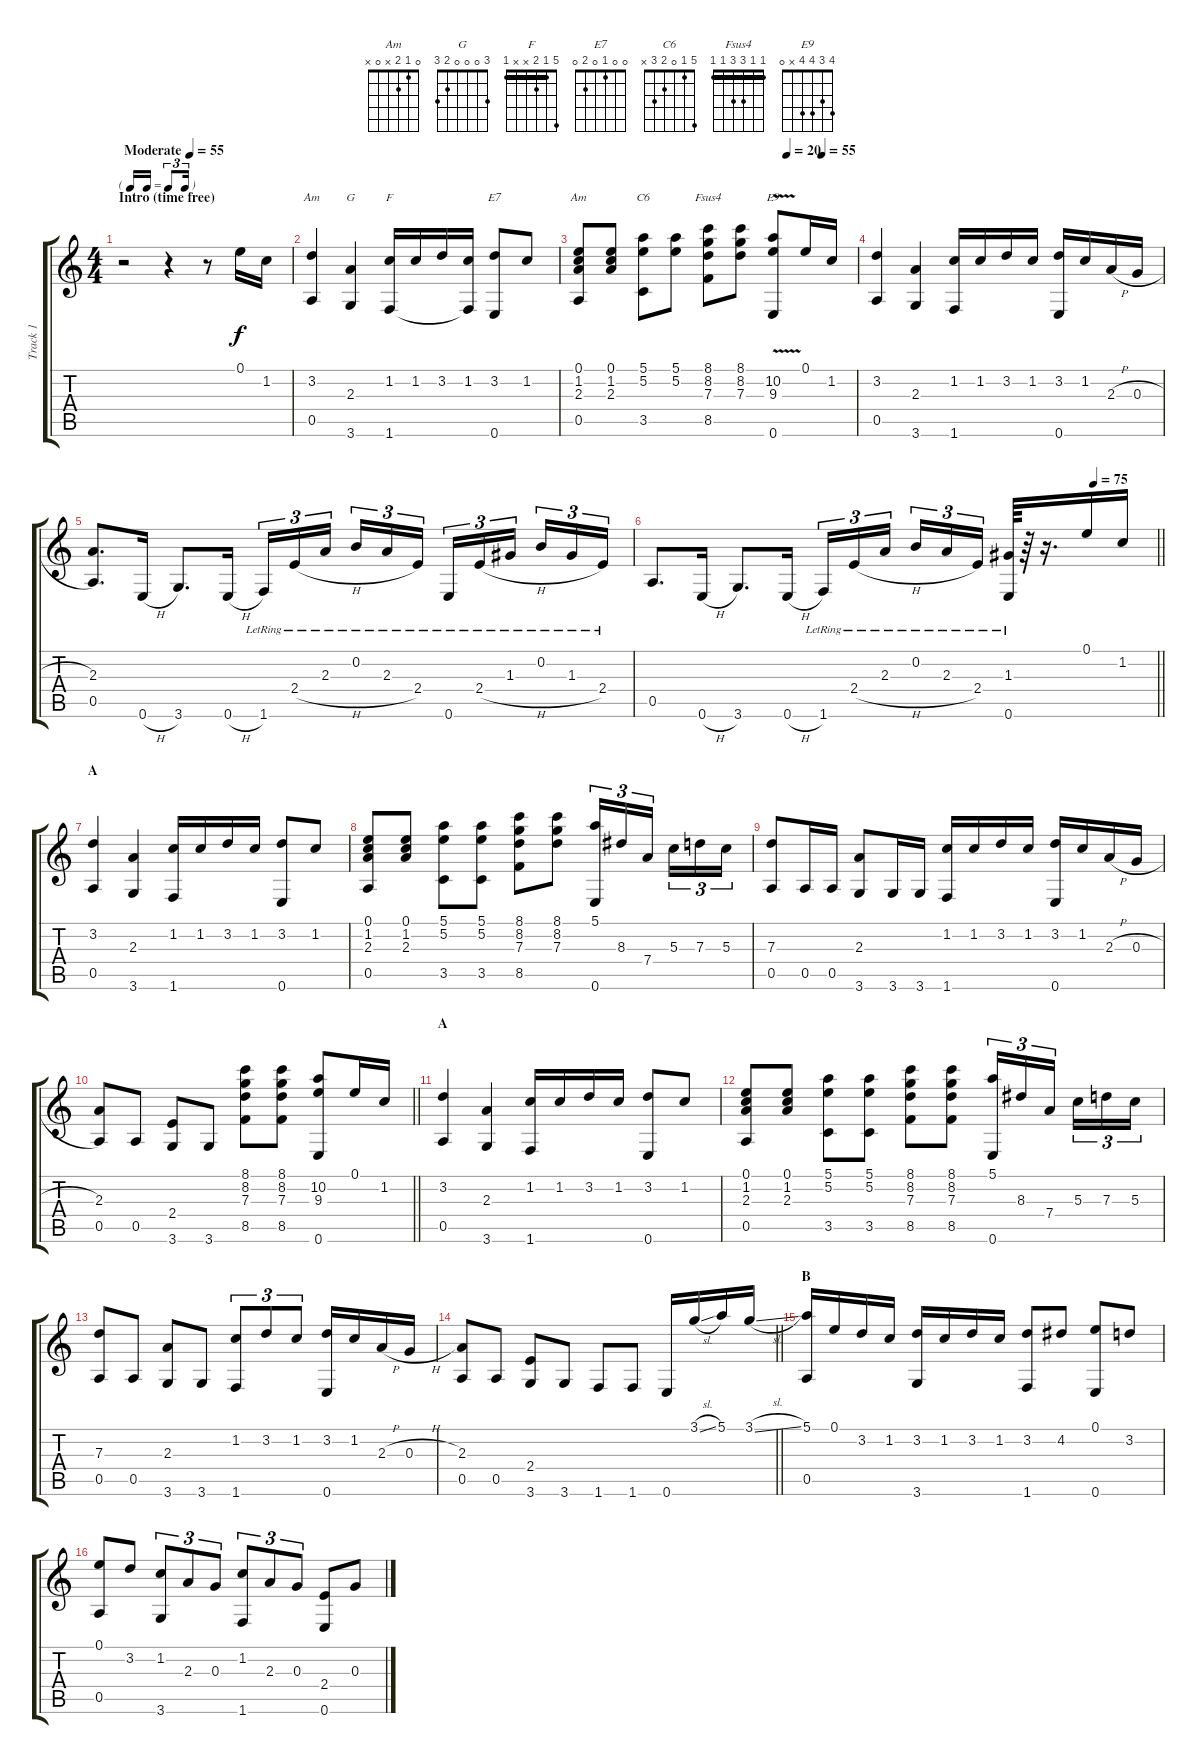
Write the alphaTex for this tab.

\track ("Track 1" "Track 1") {instrument acousticguitarsteel}
\staff {score tabs}
\tuning (E4 B3 G3 D3 A2 E2) {hide}
\chord ("Am" 0 1 2 2 0 x)
\chord ("G" 3 0 0 0 2 3)
\chord ("F" 5 1 2 x x 1) {barre 1}
\chord ("E7" 0 0 1 0 2 0)
\chord ("Am" 0 1 2 x 0 x)
\chord ("C6" 5 1 0 2 3 x)
\chord ("Fsus4" 1 1 3 3 1 1) {barre 1}
\chord ("E9" 4 3 4 4 x 0)
\ts (4 4)
\tf triplet16th
\section ("" "Intro (time free)")
\tempo (55 "Moderate")
\clef g2
\ks c
r.2{dy f instrument acousticguitarsteel} r.4 r.8 0.1.16 1.2.16 |
(3.2 0.5).4{ch "Am"} (2.3 3.6).4{ch "G"} (1.2 1.6).16{ch "F"} 1.2.16 3.2.16 (1.2 1.6{t}).16 (3.2 0.6).8{ch "E7"} 1.2.8 |
\tempo (20 0.75)
\tempo (55 0.875)
(0.1 1.2 2.3 0.5).8{ch "Am"} (0.1 1.2 2.3).8 (5.1 5.2 3.5).8{ch "C6"} (5.1 5.2).8 (8.1 8.2 7.3 8.5).8{ch "Fsus4"} (8.1 8.2 7.3).8 (10.2{v} 9.3{v} 0.6).8{ch "E9"} 0.1.16 1.2.16 |
(3.2 0.5).4 (2.3 3.6).4 (1.2 1.6).16 1.2.16 3.2.16 1.2.16 (3.2 0.6).16 1.2.16 2.3{h}.16 0.3{h}.16 |
(2.3 0.5).8{d} 0.6{h}.16 3.6.8{d} 0.6{h}.16 1.6{lr}.16{tu (3 2)} 2.4{h lr}.16{tu (3 2)} 2.3{lr}.16{tu (3 2) beam splitsecondary} 0.2{lr}.16{tu (3 2)} 2.3{lr}.16{tu (3 2)} 2.4{lr}.16{tu (3 2)} 0.6{lr}.16{tu (3 2)} 2.4{h lr}.16{tu (3 2)} 1.3{lr}.16{tu (3 2) beam splitsecondary} 0.2{lr}.16{tu (3 2)} 1.3{lr}.16{tu (3 2)} 2.4{lr}.16{tu (3 2)} |
\tempo (75 0.875)
\barLineRight lightlight
0.5.8{d} 0.6{h}.16 3.6.8{d} 0.6{h}.16 1.6{lr}.16{tu (3 2)} 2.4{h lr}.16{tu (3 2)} 2.3{lr}.16{tu (3 2) beam splitsecondary} 0.2{lr}.16{tu (3 2)} 2.3{lr}.16{tu (3 2)} 2.4{lr}.16{tu (3 2)} (1.3{lr} 0.6{lr}).64 r.64 r.16{d} 0.1.16 1.2.16 |
\section ("" "A")
(3.2 0.5).4 (2.3 3.6).4 (1.2 1.6).16 1.2.16 3.2.16 1.2.16 (3.2 0.6).8 1.2.8 |
(0.1 1.2 2.3 0.5).8 (0.1 1.2 2.3).8 (5.1 5.2 3.5).8 (5.1 5.2 3.5).8 (8.1 8.2 7.3 8.5).8 (8.1 8.2 7.3).8 (5.1 0.6).16{tu (3 2)} 8.3.16{tu (3 2)} 7.4.16{tu (3 2) beam splitsecondary} 5.3.16{tu (3 2)} 7.3.16{tu (3 2)} 5.3.16{tu (3 2)} |
(7.3 0.5).8 0.5.16 0.5.16 (2.3 3.6).8 3.6.16 3.6.16 (1.2 1.6).16 1.2.16 3.2.16 1.2.16 (3.2 0.6).16 1.2.16 2.3{h}.16 0.3{h}.16 |
\barLineRight lightlight
(2.3 0.5).8 0.5.8 (2.4 3.6).8 3.6.8 (8.1 8.2 7.3 8.5).8 (8.1 8.2 7.3 8.5).8 (10.2 9.3 0.6).8 0.1.16 1.2.16 |
\section ("" "A")
(3.2 0.5).4 (2.3 3.6).4 (1.2 1.6).16 1.2.16 3.2.16 1.2.16 (3.2 0.6).8 1.2.8 |
(0.1 1.2 2.3 0.5).8 (0.1 1.2 2.3).8 (5.1 5.2 3.5).8 (5.1 5.2 3.5).8 (8.1 8.2 7.3 8.5).8 (8.1 8.2 7.3 8.5).8 (5.1 0.6).16{tu (3 2)} 8.3.16{tu (3 2)} 7.4.16{tu (3 2) beam splitsecondary} 5.3.16{tu (3 2)} 7.3.16{tu (3 2)} 5.3.16{tu (3 2)} |
(7.3 0.5).8 0.5.8 (2.3 3.6).8 3.6.8 (1.2 1.6).8{tu (3 2)} 3.2.8{tu (3 2)} 1.2.8{tu (3 2)} (3.2 0.6).16 1.2.16 2.3{h}.16 0.3{h}.16 |
\barLineRight lightlight
(2.3 0.5).8 0.5.8 (2.4 3.6).8 3.6.8 1.6.8 1.6.8 0.6.16 3.1{sl}.16 5.1.16 3.1{sl}.16 |
\section ("" "B")
(5.1 0.5).16 0.1.16 3.2.16 1.2.16 (3.2 3.6).16 1.2.16 3.2.16 1.2.16 (3.2 1.6).8 4.2.8 (0.1 0.6).8 3.2.8 |
(0.1 0.5).8 3.2.8 (1.2 3.6).8{tu (3 2)} 2.3.8{tu (3 2)} 0.3.8{tu (3 2)} (1.2 1.6).8{tu (3 2)} 2.3.8{tu (3 2)} 0.3.8{tu (3 2)} (2.4 0.6).8 0.3.8
